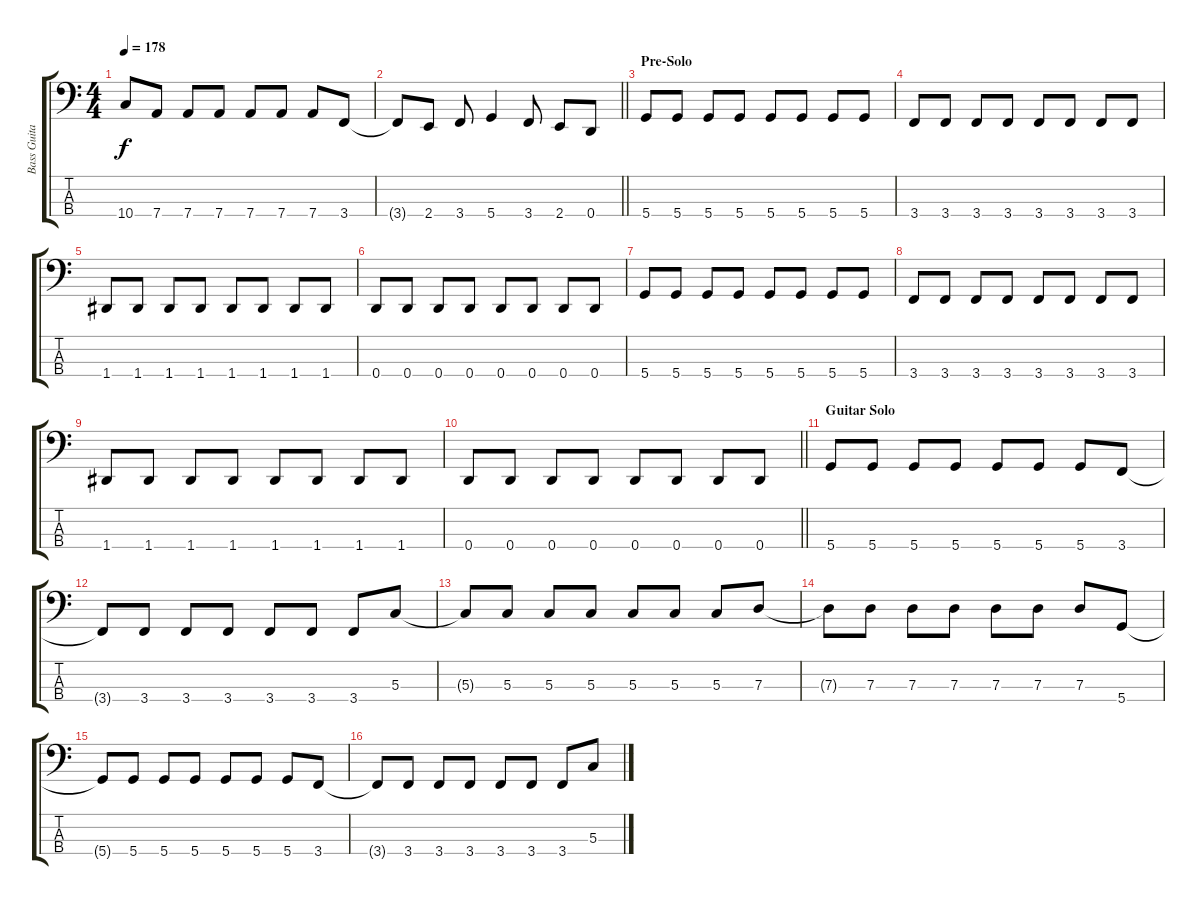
\track ("Bass Guitar" "Bass Guita") {instrument electricbassfinger}
\staff {score tabs}
\tuning (F2 C2 G1 D1) {hide}
\ts (4 4)
\tempo 178
\clef f4
\ks c
10.4{t}.8{dy f} 7.4.8 7.4.8 7.4.8 7.4.8 7.4.8 7.4.8 3.4.8 |
\barLineRight lightlight
3.4{t}.8 2.4.8 3.4.8 5.4.4 3.4.8 2.4.8 0.4.8 |
\section ("" "Pre-Solo")
5.4.8 5.4.8 5.4.8 5.4.8 5.4.8 5.4.8 5.4.8 5.4.8 |
3.4.8 3.4.8 3.4.8 3.4.8 3.4.8 3.4.8 3.4.8 3.4.8 |
1.4.8 1.4.8 1.4.8 1.4.8 1.4.8 1.4.8 1.4.8 1.4.8 |
0.4.8 0.4.8 0.4.8 0.4.8 0.4.8 0.4.8 0.4.8 0.4.8 |
5.4.8 5.4.8 5.4.8 5.4.8 5.4.8 5.4.8 5.4.8 5.4.8 |
3.4.8 3.4.8 3.4.8 3.4.8 3.4.8 3.4.8 3.4.8 3.4.8 |
1.4.8 1.4.8 1.4.8 1.4.8 1.4.8 1.4.8 1.4.8 1.4.8 |
\barLineRight lightlight
0.4.8 0.4.8 0.4.8 0.4.8 0.4.8 0.4.8 0.4.8 0.4.8 |
\section ("" "Guitar Solo")
5.4.8 5.4.8 5.4.8 5.4.8 5.4.8 5.4.8 5.4.8 3.4.8 |
3.4{t}.8 3.4.8 3.4.8 3.4.8 3.4.8 3.4.8 3.4.8 5.3.8 |
5.3{t}.8 5.3.8 5.3.8 5.3.8 5.3.8 5.3.8 5.3.8 7.3.8 |
7.3{t}.8 7.3.8 7.3.8 7.3.8 7.3.8 7.3.8 7.3.8 5.4.8 |
5.4{t}.8 5.4.8 5.4.8 5.4.8 5.4.8 5.4.8 5.4.8 3.4.8 |
3.4{t}.8 3.4.8 3.4.8 3.4.8 3.4.8 3.4.8 3.4.8 5.3.8
